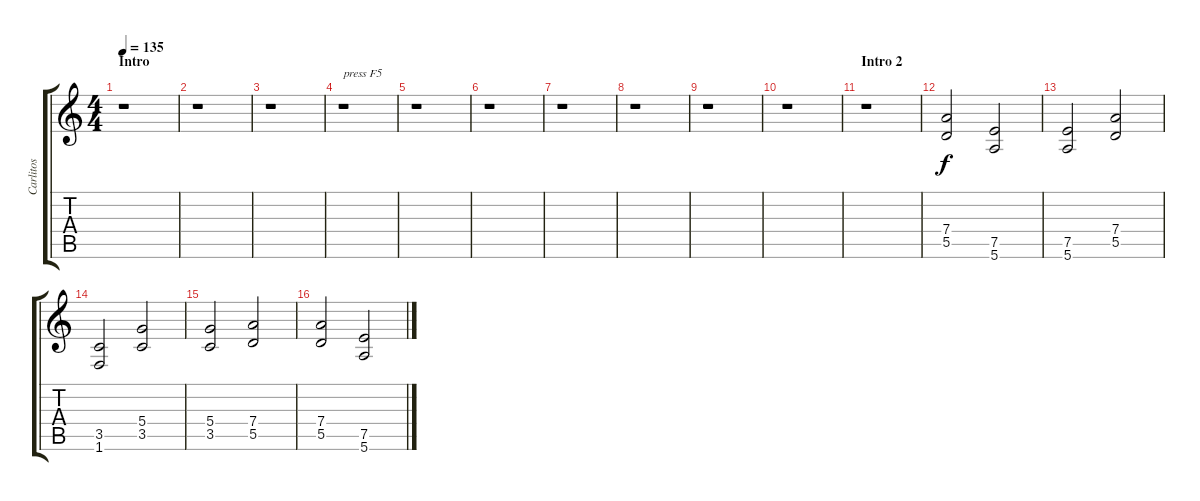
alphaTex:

\track ("Carlitos" "Carlitos") {instrument overdrivenguitar}
\staff {score tabs}
\tuning (E4 B3 G3 D3 A2 E2) {hide}
\ts (4 4)
\section ("" "Intro")
\tempo 135
\tempo 95
\tempo 135
\clef g2
\ks c
r.1{txt "" dy f instrument overdrivenguitar} |
r.1 |
r.1 |
r.1{txt "press F5"} |
r.1 |
r.1 |
r.1 |
r.1 |
r.1 |
r.1 |
\section ("" "Intro 2")
r.1 |
(7.4 5.5).2 (7.5 5.6).2 |
(7.5 5.6).2 (7.4 5.5).2 |
(3.5 1.6).2 (5.4 3.5).2 |
(5.4 3.5).2 (7.4 5.5).2 |
(7.4 5.5).2 (7.5 5.6).2
